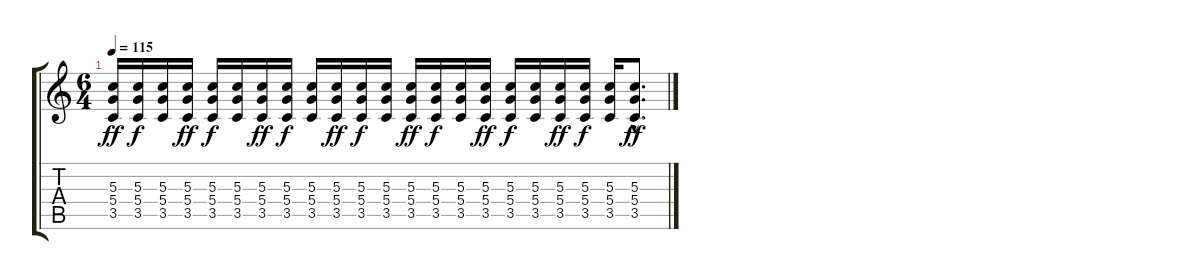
\track "" {instrument distortionguitar}
\staff {score tabs}
\tuning (E4 B3 G3 D3 A2 E2) {hide}
\ts (6 4)
\tempo 115
\clef g2
\ks c
(5.3 5.4 3.5).16{dy ff} (5.3 5.4 3.5).16{dy f} (5.3 5.4 3.5).16 (5.3 5.4 3.5).16{dy ff} (5.3 5.4 3.5).16{dy f} (5.3 5.4 3.5).16 (5.3 5.4 3.5).16{dy ff} (5.3 5.4 3.5).16{dy f} (5.3 5.4 3.5).16 (5.3 5.4 3.5).16{dy ff} (5.3 5.4 3.5).16{dy f} (5.3 5.4 3.5).16 (5.3 5.4 3.5).16{dy ff} (5.3 5.4 3.5).16{dy f} (5.3 5.4 3.5).16 (5.3 5.4 3.5).16{dy ff} (5.3 5.4 3.5).16{dy f} (5.3 5.4 3.5).16 (5.3 5.4 3.5).16{dy ff} (5.3 5.4 3.5).16{dy f} (5.3 5.4 3.5).16 (5.3{hac} 5.4{hac} 3.5{hac}).8{d dy ff}
